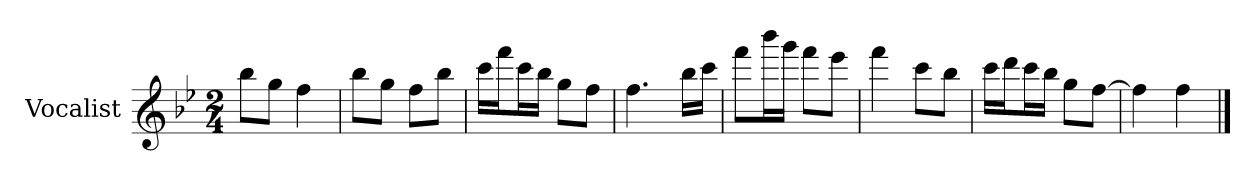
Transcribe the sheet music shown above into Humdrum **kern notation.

**kern
*part1
*staff1
*I"Vocalist
*k[b-e-]
*B-:
*M2/4
=
8bb-L
8ggJ
4ff
=1
8bb-L
8ggJ
8ffL
8bb-J
=2
16cccLL
16fffJ
16cccL
16bb-JJ
8ggL
8ffJ
=3
4.ff
16bb-LL
16cccJJ
=4
8fffL
16bbb-L
16gggJJ
8fffL
8eee-J
=5
4fff
8cccL
8bb-J
=6
16cccLL
16dddJ
16cccL
16bb-JJ
8ggL
[8ffJ
=7
4ff]
4ff
==
*-
